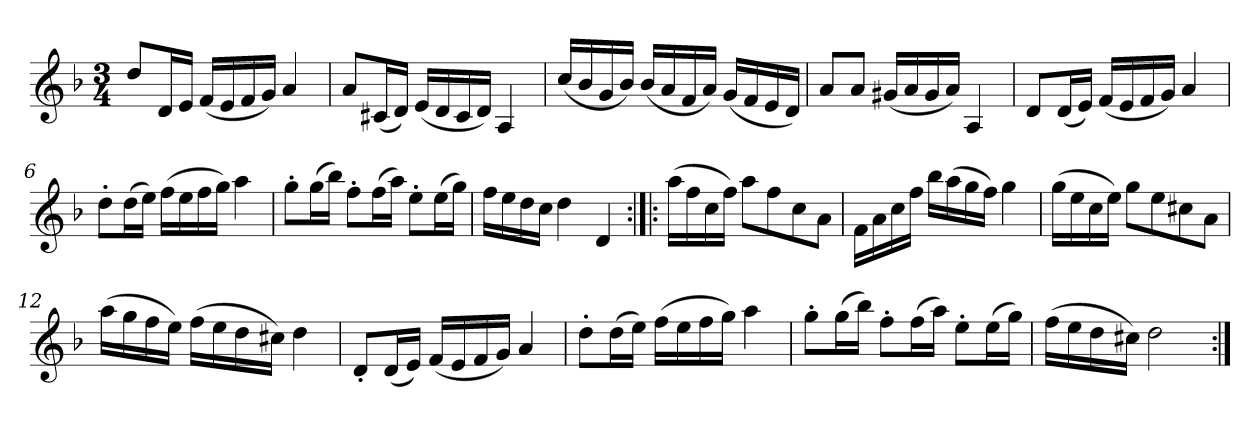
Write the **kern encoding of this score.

**kern
*part1
*staff1
*clefG2
*k[b-]
*d:
*M3/4
=1
8dd/L
16d/L
16e/JJ
(<16f/LL
16e/
16f/
16g/JJ)
4a/
=2
8a/L
(<16c#X/L
16d/JJ)
(<16e/LL
16d/
16c#/
16d/JJ)
4A/
=3
(<16cc/LL
16b-/
16g/
16b-/JJ)
(<16b-/LL
16a/
16f/
16a/JJ)
(<16g/LL
16f/
16e/
16d/JJ)
=4
8a/L
8a/J
(<16g#X/LL
16a/
16g#/
16a/JJ)
4A/
=5
8d/L
(<16d/L
16e/JJ)
(<16f/LL
16e/
16f/
16g/JJ)
4a/
!!LO:LB:g=z
=6
8dd'\L
(>16dd\L
16ee\JJ)
(>16ff\LL
16ee\
16ff\
16gg\JJ)
4aa\
=7
8gg'\L
(>16gg\L
16bb-\JJ)
8ff'\L
(>16ff\L
16aa\JJ)
8ee'\L
(>16ee\L
16gg\JJ)
=8
16ff\LL
16ee\
16dd\
16cc\JJ
4dd\
4d/
=9:|!|:
(>16aa\LL
16ff\
16cc\
16ff\JJ)
8aa\L
8ff\
8cc\
8a\J
=10
16f\LL
16a\
16cc\
16ff\JJ
16bb-\LL
(>16aa\
16gg\
16ff\JJ)
4gg\
!!LO:LB:g=z
=11
(>16gg\LL
16ee\
16cc\
16ee\JJ)
8gg\L
8ee\
8cc#X\
8a\J
=12
(>16aa\LL
16gg\
16ff\
16ee\JJ)
(>16ff\LL
16ee\
16dd\
16cc#X\JJ)
4dd\
=13
8d'/L
(<16d/L
16e/JJ)
(<16f/LL
16e/
16f/
16g/JJ)
4a/
=14
8dd'\L
(>16dd\L
16ee\JJ)
(>16ff\LL
16ee\
16ff\
16gg\JJ)
4aa\
=15
8gg'\L
(>16gg\L
16bb-\JJ)
8ff'\L
(>16ff\L
16aa\JJ)
8ee'\L
(>16ee\L
16gg\JJ)
!!LO:LB:g=z
=16
(>16ff\LL
16ee\
16dd\
16cc#X\JJ)
2dd\
=:|!
*-
